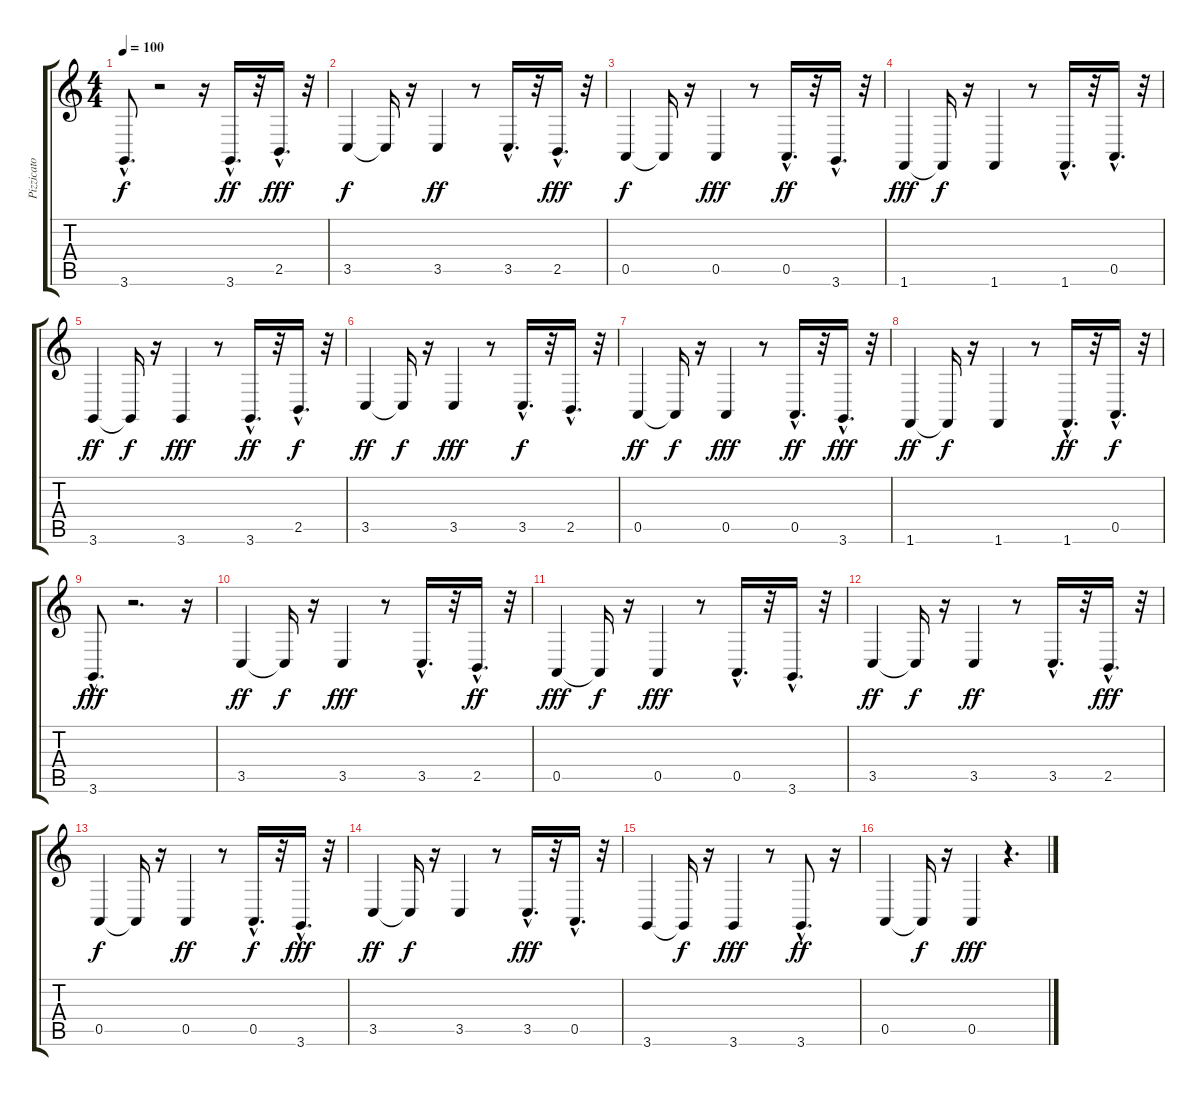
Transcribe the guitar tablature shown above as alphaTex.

\track ("Pizzicato Strings" "Pizzicato ") {instrument pizzicatostrings}
\staff {score tabs}
\tuning (E4 B3 G3 D3 A2 E2) {hide}
\ts (4 4)
\tempo 100
\clef g2
\ks c
3.6{hac}.8{d dy f} r.2 r.16 3.6{hac}.16{d dy ff} r.32 2.5{hac}.16{d dy fff} r.32 |
3.5.4{dy f} 3.5{t}.16 r.16 3.5.4{dy ff} r.8 3.5{hac}.16{d} r.32 2.5{hac}.16{d dy fff} r.32 |
0.5.4{dy f} 0.5{t}.16 r.16 0.5.4{dy fff} r.8 0.5{hac}.16{d dy ff} r.32 3.6{hac}.16{d} r.32 |
1.6.4{dy fff} 1.6{t}.16{dy f} r.16 1.6.4 r.8 1.6{hac}.16{d} r.32 0.5{hac}.16{d} r.32 |
3.6.4{dy ff} 3.6{t}.16{dy f} r.16 3.6.4{dy fff} r.8 3.6{hac}.16{d dy ff} r.32 2.5{hac}.16{d dy f} r.32 |
3.5.4{dy ff} 3.5{t}.16{dy f} r.16 3.5.4{dy fff} r.8 3.5{hac}.16{d dy f} r.32 2.5{hac}.16{d} r.32 |
0.5.4{dy ff} 0.5{t}.16{dy f} r.16 0.5.4{dy fff} r.8 0.5{hac}.16{d dy ff} r.32 3.6{hac}.16{d dy fff} r.32 |
1.6.4{dy ff} 1.6{t}.16{dy f} r.16 1.6.4 r.8 1.6{hac}.16{d dy ff} r.32 0.5{hac}.16{d dy f} r.32 |
3.6{hac}.8{d dy fff} r.2{d} r.16 |
3.5.4{dy ff} 3.5{t}.16{dy f} r.16 3.5.4{dy fff} r.8 3.5{hac}.16{d} r.32 2.5{hac}.16{d dy ff} r.32 |
0.5.4{dy fff} 0.5{t}.16{dy f} r.16 0.5.4{dy fff} r.8 0.5{hac}.16{d} r.32 3.6{hac}.16{d} r.32 |
3.5.4{dy ff} 3.5{t}.16{dy f} r.16 3.5.4{dy ff} r.8 3.5{hac}.16{d} r.32 2.5{hac}.16{d dy fff} r.32 |
0.5.4{dy f} 0.5{t}.16 r.16 0.5.4{dy ff} r.8 0.5{hac}.16{d dy f} r.32 3.6{hac}.16{d dy fff} r.32 |
3.5.4{dy ff} 3.5{t}.16{dy f} r.16 3.5.4 r.8 3.5{hac}.16{d dy fff} r.32 0.5{hac}.16{d} r.32 |
3.6.4 3.6{t}.16{dy f} r.16 3.6.4{dy fff} r.8 3.6{hac}.8{d dy ff} r.16 |
0.5.4 0.5{t}.16{dy f} r.16 0.5.4{dy fff} r.4{d}
